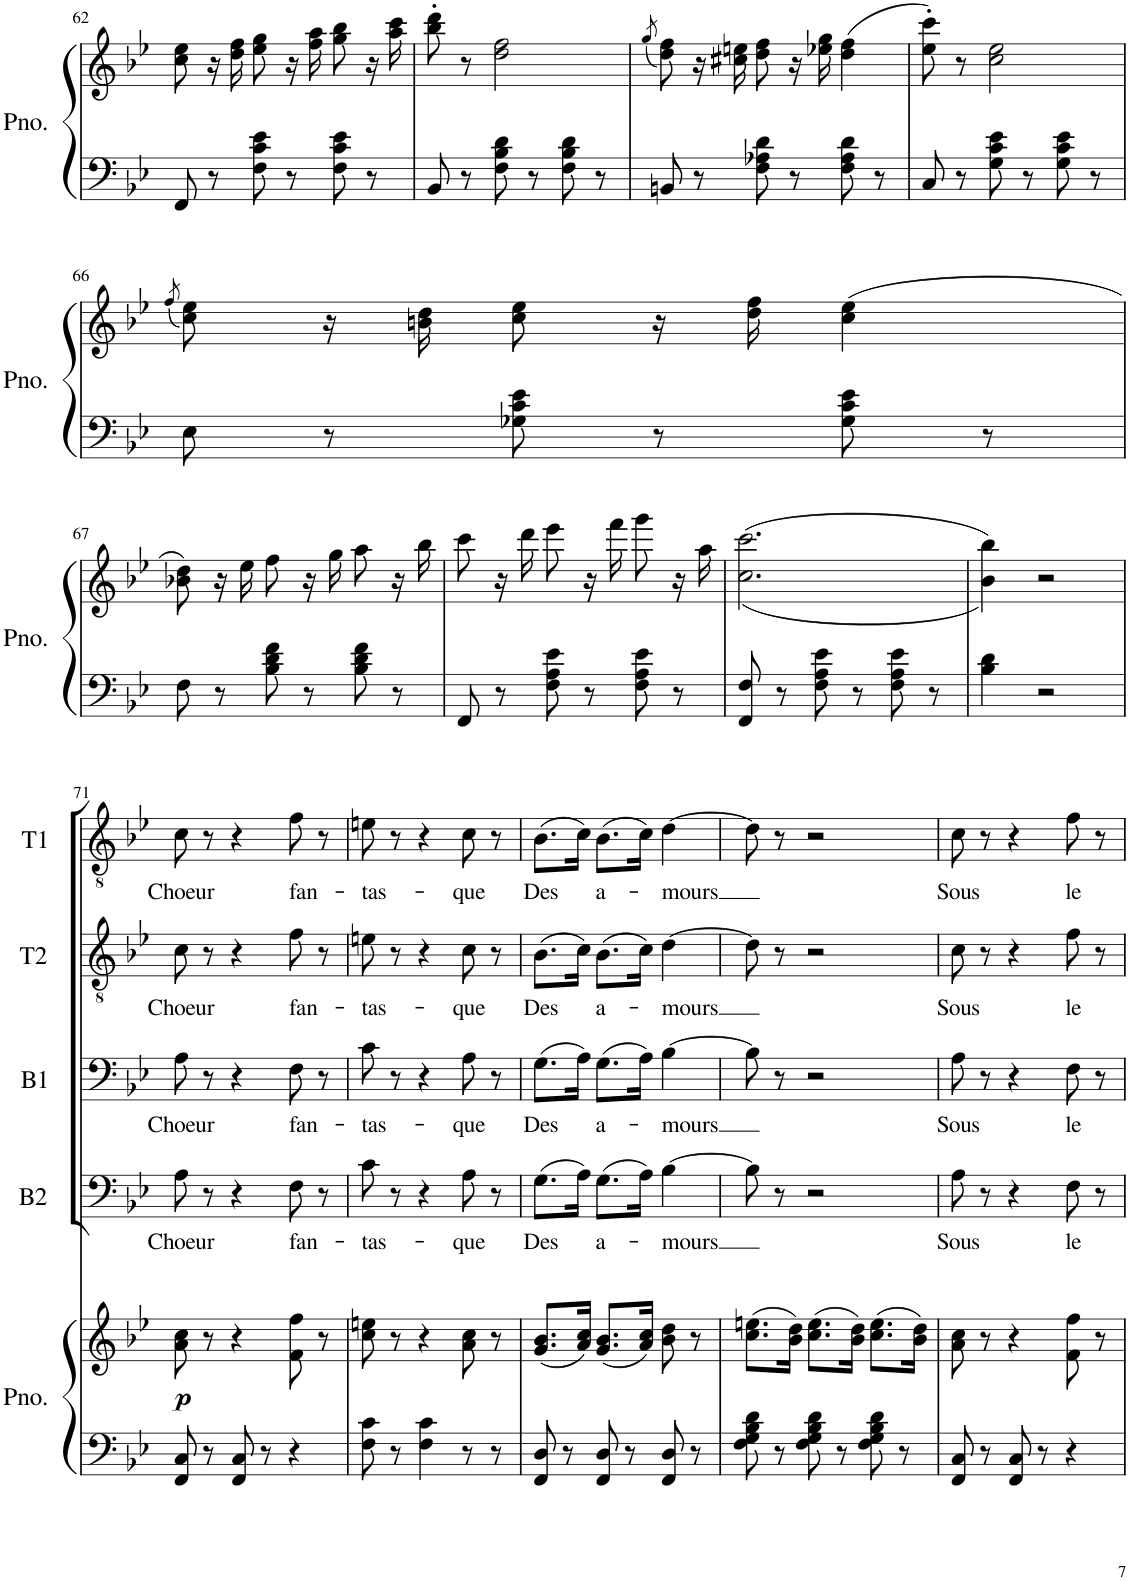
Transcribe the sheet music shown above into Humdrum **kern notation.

**kern	**kern	**dynam	**kern	**text	**kern	**text	**kern	**text	**kern	**text
*part5	*part5	*part5	*part4	*part4	*part3	*part3	*part2	*part2	*part1	*part1
*staff6	*staff5	*staff5/6	*staff4	*staff4	*staff3	*staff3	*staff2	*staff2	*staff1	*staff1
*I"Piano	*	*	*I"Basse 2	*	*I"Basse 1	*	*I"Tenor 2	*	*I"Tenor 1	*
*I'Pno.	*	*	*I'B2	*	*I'B1	*	*I'T2	*	*I'T1	*
!!LO:PB:g=z
*clefF4	*clefG2	*	*clefF4	*	*clefF4	*	*clefGv2	*	*clefGv2	*
*k[b-e-]	*k[b-e-]	*	*k[b-e-]	*	*k[b-e-]	*	*k[b-e-]	*	*k[b-e-]	*
*M3/4	*M3/4	*	*M3/4	*	*M3/4	*	*M3/4	*	*M3/4	*
=62	=62	=62	=62	=62	=62	=62	=62	=62	=62	=62
8FF/	8cc\ 8ee-\	.	2.r	.	2.r	.	2.r	.	2.r	.
8r	16r	.	.	.	.	.	.	.	.	.
.	16dd\ 16ff\	.	.	.	.	.	.	.	.	.
8F\ 8c\ 8e-\	8ee-\ 8gg\	.	.	.	.	.	.	.	.	.
8r	16r	.	.	.	.	.	.	.	.	.
.	16ff\ 16aa\	.	.	.	.	.	.	.	.	.
8F\ 8c\ 8e-\	8gg\ 8bb-\	.	.	.	.	.	.	.	.	.
8r	16r	.	.	.	.	.	.	.	.	.
.	16aa\ 16ccc\	.	.	.	.	.	.	.	.	.
=63	=63	=63	=63	=63	=63	=63	=63	=63	=63	=63
8BB-/	8bb-\' 8ddd\'	.	2.r	.	2.r	.	2.r	.	2.r	.
8r	8r	.	.	.	.	.	.	.	.	.
8F\ 8B-\ 8d\	2dd\ 2ff\	.	.	.	.	.	.	.	.	.
8r	.	.	.	.	.	.	.	.	.	.
8F\ 8B-\ 8d\	.	.	.	.	.	.	.	.	.	.
8r	.	.	.	.	.	.	.	.	.	.
=64	=64	=64	=64	=64	=64	=64	=64	=64	=64	=64
.	(8qgg/	.	.	.	.	.	.	.	.	.
8BBn/	8dd\ 8ff\)	.	2.r	.	2.r	.	2.r	.	2.r	.
8r	16r	.	.	.	.	.	.	.	.	.
.	16cc#X\ 16een\	.	.	.	.	.	.	.	.	.
8F\ 8A-X\ 8d\	8dd\ 8ff\	.	.	.	.	.	.	.	.	.
8r	16r	.	.	.	.	.	.	.	.	.
.	16ee-X\ 16gg\	.	.	.	.	.	.	.	.	.
8F\ 8A-\ 8d\	(4dd\ 4ff\	.	.	.	.	.	.	.	.	.
8r	.	.	.	.	.	.	.	.	.	.
=65	=65	=65	=65	=65	=65	=65	=65	=65	=65	=65
8C/	8ee-\' 8ccc\')	.	2.r	.	2.r	.	2.r	.	2.r	.
8r	8r	.	.	.	.	.	.	.	.	.
8G\ 8c\ 8e-\	2cc\ 2ee-\	.	.	.	.	.	.	.	.	.
8r	.	.	.	.	.	.	.	.	.	.
8G\ 8c\ 8e-\	.	.	.	.	.	.	.	.	.	.
8r	.	.	.	.	.	.	.	.	.	.
!!LO:LB:g=z
=66	=66	=66	=66	=66	=66	=66	=66	=66	=66	=66
.	(8qff/	.	.	.	.	.	.	.	.	.
8E-\	8cc\ 8ee-\)	.	2.r	.	2.r	.	2.r	.	2.r	.
8r	16r	.	.	.	.	.	.	.	.	.
.	16bn\ 16dd\	.	.	.	.	.	.	.	.	.
8G-X\ 8c\ 8e-\	8cc\ 8ee-\	.	.	.	.	.	.	.	.	.
8r	16r	.	.	.	.	.	.	.	.	.
.	16dd\ 16ff\	.	.	.	.	.	.	.	.	.
8G-\ 8c\ 8e-\	(4cc\ 4ee-\	.	.	.	.	.	.	.	.	.
8r	.	.	.	.	.	.	.	.	.	.
!!LO:LB:g=z
=67	=67	=67	=67	=67	=67	=67	=67	=67	=67	=67
8F\	8b-X\ 8dd\)	.	2.r	.	2.r	.	2.r	.	2.r	.
8r	16r	.	.	.	.	.	.	.	.	.
.	16ee-\	.	.	.	.	.	.	.	.	.
8B-\ 8d\ 8f\	8ff\	.	.	.	.	.	.	.	.	.
8r	16r	.	.	.	.	.	.	.	.	.
.	16gg\	.	.	.	.	.	.	.	.	.
8B-\ 8d\ 8f\	8aa\	.	.	.	.	.	.	.	.	.
8r	16r	.	.	.	.	.	.	.	.	.
.	16bb-\	.	.	.	.	.	.	.	.	.
=68	=68	=68	=68	=68	=68	=68	=68	=68	=68	=68
8FF/	8ccc\	.	2.r	.	2.r	.	2.r	.	2.r	.
8r	16r	.	.	.	.	.	.	.	.	.
.	16ddd\	.	.	.	.	.	.	.	.	.
8F\ 8A\ 8e-\	8eee-\	.	.	.	.	.	.	.	.	.
8r	16r	.	.	.	.	.	.	.	.	.
.	16fff\	.	.	.	.	.	.	.	.	.
8F\ 8A\ 8e-\	8ggg\	.	.	.	.	.	.	.	.	.
8r	16r	.	.	.	.	.	.	.	.	.
.	16aa\	.	.	.	.	.	.	.	.	.
=69	=69	=69	=69	=69	=69	=69	=69	=69	=69	=69
8FF/ 8F/	((<2.cc\ 2.ccc\	.	2.r	.	2.r	.	2.r	.	2.r	.
8r	.	.	.	.	.	.	.	.	.	.
8F\ 8A\ 8e-\	.	.	.	.	.	.	.	.	.	.
8r	.	.	.	.	.	.	.	.	.	.
8F\ 8A\ 8e-\	.	.	.	.	.	.	.	.	.	.
8r	.	.	.	.	.	.	.	.	.	.
=70	=70	=70	=70	=70	=70	=70	=70	=70	=70	=70
4B-\ 4d\	4b-\ 4bb-\))	.	2.r	.	2.r	.	2.r	.	2.r	.
2r	2r	.	.	.	.	.	.	.	.	.
!!LO:LB:g=z
=71	=71	=71	=71	=71	=71	=71	=71	=71	=71	=71
!	!	!LO:DY:b	!	!LO:LY:b	!	!LO:LY:b	!	!LO:LY:b	!	!LO:LY:b
8FF/ 8C/	8a\ 8cc\	p	8A\	Choeur	8A\	Choeur	8c\	Choeur	8c\	Choeur
8r	8r	.	8r	.	8r	.	8r	.	8r	.
8FF/ 8C/	4r	.	4r	.	4r	.	4r	.	4r	.
8r	.	.	.	.	.	.	.	.	.	.
!	!	!	!	!LO:LY:b	!	!LO:LY:b	!	!LO:LY:b	!	!LO:LY:b
4r	8f\ 8ff\	.	8F\	fan-	8F\	fan-	8f\	fan-	8f\	fan-
.	8r	.	8r	.	8r	.	8r	.	8r	.
=72	=72	=72	=72	=72	=72	=72	=72	=72	=72	=72
!	!	!	!	!LO:LY:b	!	!LO:LY:b	!	!LO:LY:b	!	!LO:LY:b
8F\ 8c\	8cc\ 8een\	.	8c\	-tas-	8c\	-tas-	8en\	-tas-	8en\	-tas-
8r	8r	.	8r	.	8r	.	8r	.	8r	.
4F\ 4c\	4r	.	4r	.	4r	.	4r	.	4r	.
!	!	!	!	!LO:LY:b	!	!LO:LY:b	!	!LO:LY:b	!	!LO:LY:b
8r	8a\ 8cc\	.	8A\	-que	8A\	-que	8c\	-que	8c\	-que
8r	8r	.	8r	.	8r	.	8r	.	8r	.
=73	=73	=73	=73	=73	=73	=73	=73	=73	=73	=73
!	!	!	!	!LO:LY:b	!	!LO:LY:b	!	!LO:LY:b	!	!LO:LY:b
8FF/ 8D/	(8.g/ 8.b-/L	.	(8.G\L	Des	(8.G\L	Des	(8.B-\L	Des	(8.B-\L	Des
8r	.	.	.	.	.	.	.	.	.	.
.	16a/ 16cc/Jk)	.	16A\Jk)	.	16A\Jk)	.	16c\Jk)	.	16c\Jk)	.
!	!	!	!	!LO:LY:b	!	!LO:LY:b	!	!LO:LY:b	!	!LO:LY:b
8FF/ 8D/	(8.g/ 8.b-/L	.	(8.G\L	a-	(8.G\L	a-	(8.B-\L	a-	(8.B-\L	a-
8r	.	.	.	.	.	.	.	.	.	.
.	16a/ 16cc/Jk)	.	16A\Jk)	.	16A\Jk)	.	16c\Jk)	.	16c\Jk)	.
!	!	!	!	!LO:LY:b	!	!LO:LY:b	!	!LO:LY:b	!	!LO:LY:b
8FF/ 8D/	8b-\ 8dd\	.	[4B-\	-mours	[4B-\	-mours	[4d\	-mours	[4d\	-mours
8r	8r	.	.	.	.	.	.	.	.	.
=74	=74	=74	=74	=74	=74	=74	=74	=74	=74	=74
8F\ 8G\ 8B-\ 8d\	(8.cc\ 8.een\L	.	8B-\]	.	8B-\]	.	8d\]	.	8d\]	.
8r	.	.	8r	.	8r	.	8r	.	8r	.
.	16b-\ 16dd\Jk)	.	.	.	.	.	.	.	.	.
8F\ 8G\ 8B-\ 8d\	(8.cc\ 8.ee\L	.	2r	.	2r	.	2r	.	2r	.
8r	.	.	.	.	.	.	.	.	.	.
.	16b-\ 16dd\Jk)	.	.	.	.	.	.	.	.	.
8F\ 8G\ 8B-\ 8d\	(8.cc\ 8.ee\L	.	.	.	.	.	.	.	.	.
8r	.	.	.	.	.	.	.	.	.	.
.	16b-\ 16dd\Jk)	.	.	.	.	.	.	.	.	.
=75	=75	=75	=75	=75	=75	=75	=75	=75	=75	=75
!	!	!	!	!LO:LY:b	!	!LO:LY:b	!	!LO:LY:b	!	!LO:LY:b
8FF/ 8C/	8a\ 8cc\	.	8A\	Sous	8A\	Sous	8c\	Sous	8c\	Sous
8r	8r	.	8r	.	8r	.	8r	.	8r	.
8FF/ 8C/	4r	.	4r	.	4r	.	4r	.	4r	.
8r	.	.	.	.	.	.	.	.	.	.
!	!	!	!	!LO:LY:b	!	!LO:LY:b	!	!LO:LY:b	!	!LO:LY:b
4r	8f\ 8ff\	.	8F\	le	8F\	le	8f\	le	8f\	le
.	8r	.	8r	.	8r	.	8r	.	8r	.
=	=	=	=	=	=	=	=	=	=	=
*-	*-	*-	*-	*-	*-	*-	*-	*-	*-	*-
